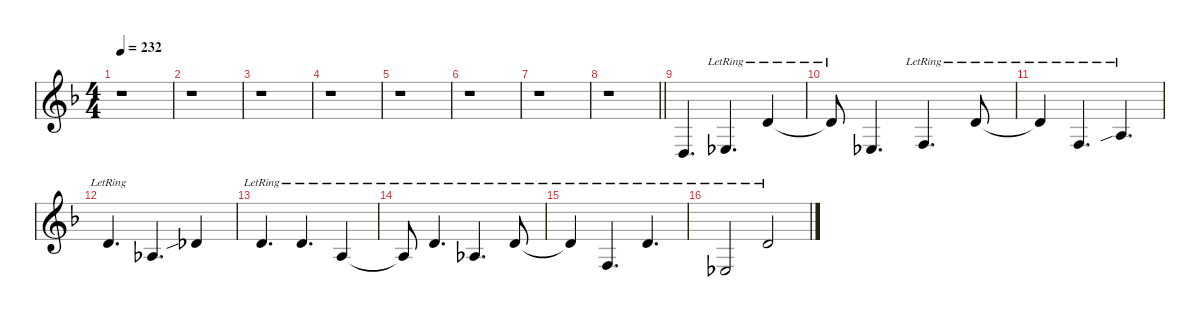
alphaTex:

\hideDynamics
\bracketExtendMode nobrackets
\singleTrackTrackNamePolicy hidden
\multiTrackTrackNamePolicy hidden
\firstSystemTrackNameMode fullname
\firstSystemTrackNameOrientation horizontal
\otherSystemsTrackNameOrientation horizontal
\track ("Keyboards" "S-Gt") {defaultSystemsLayout 8 instrument stringensemble1}
\staff {score}
\tuning (E4 B3 G3 D3 A2 D2)
\displaytranspose 12
\ts (4 4)
\tempo 232
\clef g2
\ks dminor
r.1{dy f beam Down} |
r.1{beam Down} |
r.1{beam Down} |
r.1{beam Down} |
r.1{beam Down} |
r.1{beam Down} |
r.1{beam Down} |
\barLineRight lightlight
r.1{beam Down} |
0.6{acc forcenatural}.4{d instrument stringensemble1 beam Up} 1.6{lr acc b}.4{d beam Up} 0.4{lr acc forcenatural}.4{beam Up} |
0.4{lr t acc forcenatural}.8{beam Up} 1.6{acc b}.4{d beam Up} 3.6{lr acc forcenatural}.4{d beam Up} 0.4{lr acc forcenatural}.8{beam Up} |
0.4{lr t acc forcenatural}.4{beam Up} 3.6{lr acc forcenatural}.4{d beam Up} 7.6{sib lr acc forcenatural}.4{d beam Up} |
0.4{lr acc forcenatural}.4{d beam Up} 6.6{acc b}.4{d beam Up} 4.5{sib acc b}.4{beam Up} |
5.5{lr acc forcenatural}.4{d beam Up} 0.4{lr acc forcenatural}.4{d beam Up} 7.6{lr acc forcenatural}.4{beam Up} |
7.6{lr t acc forcenatural}.8{beam Up} 0.4{lr acc forcenatural}.4{d beam Up} 6.6{lr acc b}.4{d beam Up} 0.4{lr acc forcenatural}.8{beam Up} |
0.4{lr t acc forcenatural}.4{beam Up} 3.6{lr acc forcenatural}.4{d beam Up} 0.4{lr acc forcenatural}.4{d beam Up} |
1.6{lr acc b}.2{beam Up} 0.4{lr acc forcenatural}.2{beam Up}
